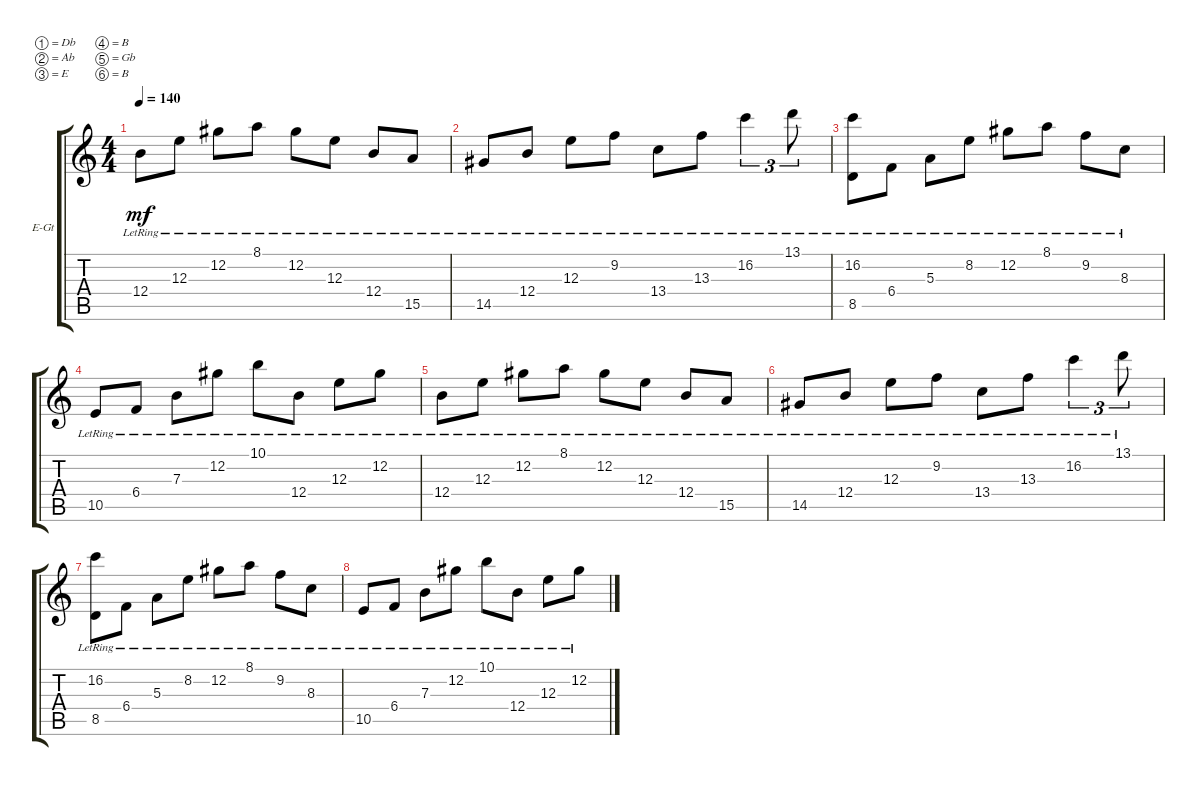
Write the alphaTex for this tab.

\defaultSystemsLayout 4
\bracketExtendMode groupsimilarinstruments
\firstSystemTrackNameOrientation horizontal
\otherSystemsTrackNameOrientation horizontal
\track ("Electric Guitar" "E-Gt") {instrument electricguitarclean}
\staff {score tabs}
\tuning (Db4 Ab3 E3 B2 Gb2 B1)
\ts (4 4)
\tempo 140
\clef g2
\ks c
12.4{lr}.8{dy mf} 12.3{lr}.8 12.2{lr}.8 8.1{lr}.8 12.2{lr}.8 12.3{lr}.8 12.4{lr}.8 15.5{lr}.8 |
14.5{lr}.8 12.4{lr}.8 12.3{lr}.8 9.2{lr}.8 13.4{lr}.8 13.3{lr}.8 16.2{lr}.4{tu (3 2)} 13.1{lr}.8{tu (3 2)} |
(8.5{lr} 16.2).8 6.4{lr}.8 5.3{lr}.8 8.2{lr}.8 12.2{lr}.8 8.1{lr}.8 9.2{lr}.8 8.3{lr}.8 |
10.5{lr}.8 6.4{lr}.8 7.3{lr}.8 12.2{lr}.8 10.1{lr}.8 12.4{lr}.8 12.3{lr}.8 12.2{lr}.8 |
12.4{lr}.8 12.3{lr}.8 12.2{lr}.8 8.1{lr}.8 12.2{lr}.8 12.3{lr}.8 12.4{lr}.8 15.5{lr}.8 |
14.5{lr}.8 12.4{lr}.8 12.3{lr}.8 9.2{lr}.8 13.4{lr}.8 13.3{lr}.8 16.2{lr}.4{tu (3 2)} 13.1{lr}.8{tu (3 2)} |
(8.5{lr} 16.2).8 6.4{lr}.8 5.3{lr}.8 8.2{lr}.8 12.2{lr}.8 8.1{lr}.8 9.2{lr}.8 8.3{lr}.8 |
10.5{lr}.8 6.4{lr}.8 7.3{lr}.8 12.2{lr}.8 10.1{lr}.8 12.4{lr}.8 12.3{lr}.8 12.2{lr}.8
